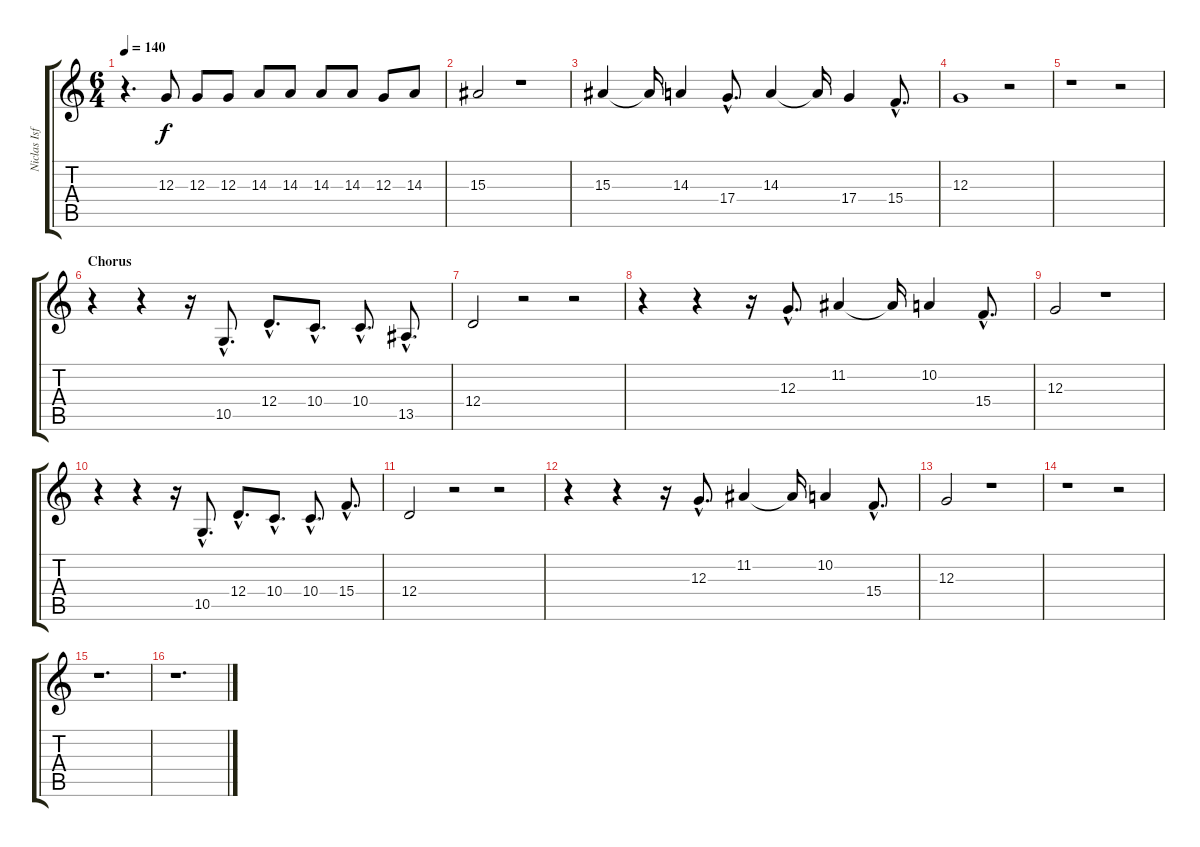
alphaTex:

\track ("Niclas Isfeldt - Vocals" "Niclas Isf") {instrument cello}
\staff {score tabs}
\tuning (E4 B3 G3 D3 A2 E2) {hide}
\ts (6 4)
\tempo 140
\clef g2
\ks c
r.4{d dy f} 12.3.8 12.3.8 12.3.8 14.3.8 14.3.8 14.3.8 14.3.8 12.3.8 14.3.8 |
15.3.2 r.1 |
15.3.4 15.3{t}.16 14.3.4 17.4{hac}.8{d} 14.3.4 14.3{t}.16 17.4.4 15.4{hac}.8{d} |
12.3.1 r.2 |
r.1 r.2 |
\section ("" "Chorus")
r.4 r.4 r.16 10.5{hac}.8{d} 12.4{hac}.8{d} 10.4{hac}.8{d} 10.4{hac}.8{d} 13.5{hac}.8{d} |
12.4.2 r.2 r.2 |
r.4 r.4 r.16 12.3{hac}.8{d} 11.2.4 11.2{t}.16 10.2.4 15.4{hac}.8{d} |
12.3.2 r.1 |
r.4 r.4 r.16 10.5{hac}.8{d} 12.4{hac}.8{d} 10.4{hac}.8{d} 10.4{hac}.8{d} 15.4{hac}.8{d} |
12.4.2 r.2 r.2 |
r.4 r.4 r.16 12.3{hac}.8{d} 11.2.4 11.2{t}.16 10.2.4 15.4{hac}.8{d} |
12.3.2 r.1 |
r.1 r.2 |
r.1{d} |
r.1{d}
